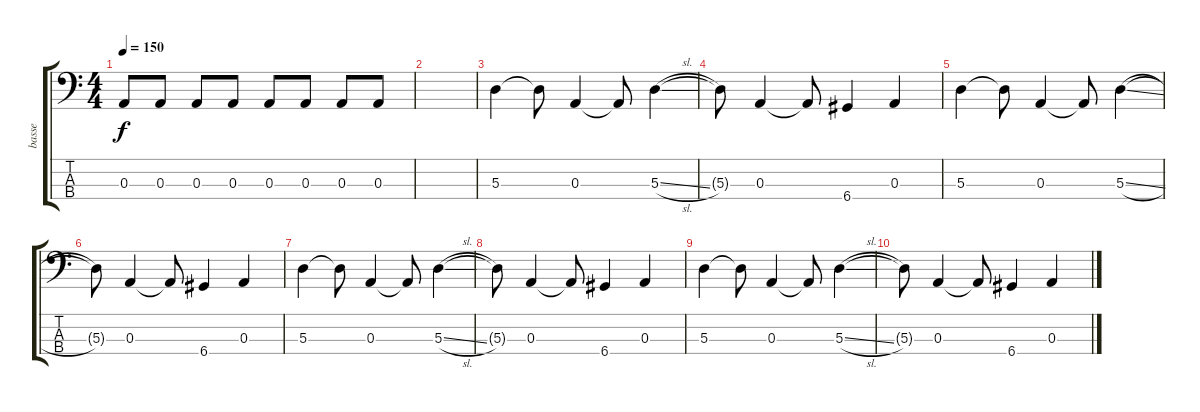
\track ("basse" "basse") {instrument electricbassfinger}
\staff {score tabs}
\tuning (G2 D2 A1 D1) {hide}
\ts (4 4)
\tempo 150
\clef f4
\ks c
0.3.8{dy f} 0.3.8 0.3.8 0.3.8 0.3.8 0.3.8 0.3.8 0.3.8 |
|
5.3.4 5.3{t}.8 0.3.4 0.3{t}.8 5.3{sl}.4 |
5.3{t}.8 0.3.4 0.3{t}.8 6.4.4 0.3.4 |
5.3.4 5.3{t}.8 0.3.4 0.3{t}.8 5.3{sl}.4 |
5.3{t}.8 0.3.4 0.3{t}.8 6.4.4 0.3.4 |
5.3.4 5.3{t}.8 0.3.4 0.3{t}.8 5.3{sl}.4 |
5.3{t}.8 0.3.4 0.3{t}.8 6.4.4 0.3.4 |
5.3.4 5.3{t}.8 0.3.4 0.3{t}.8 5.3{sl}.4 |
5.3{t}.8 0.3.4 0.3{t}.8 6.4.4 0.3.4
